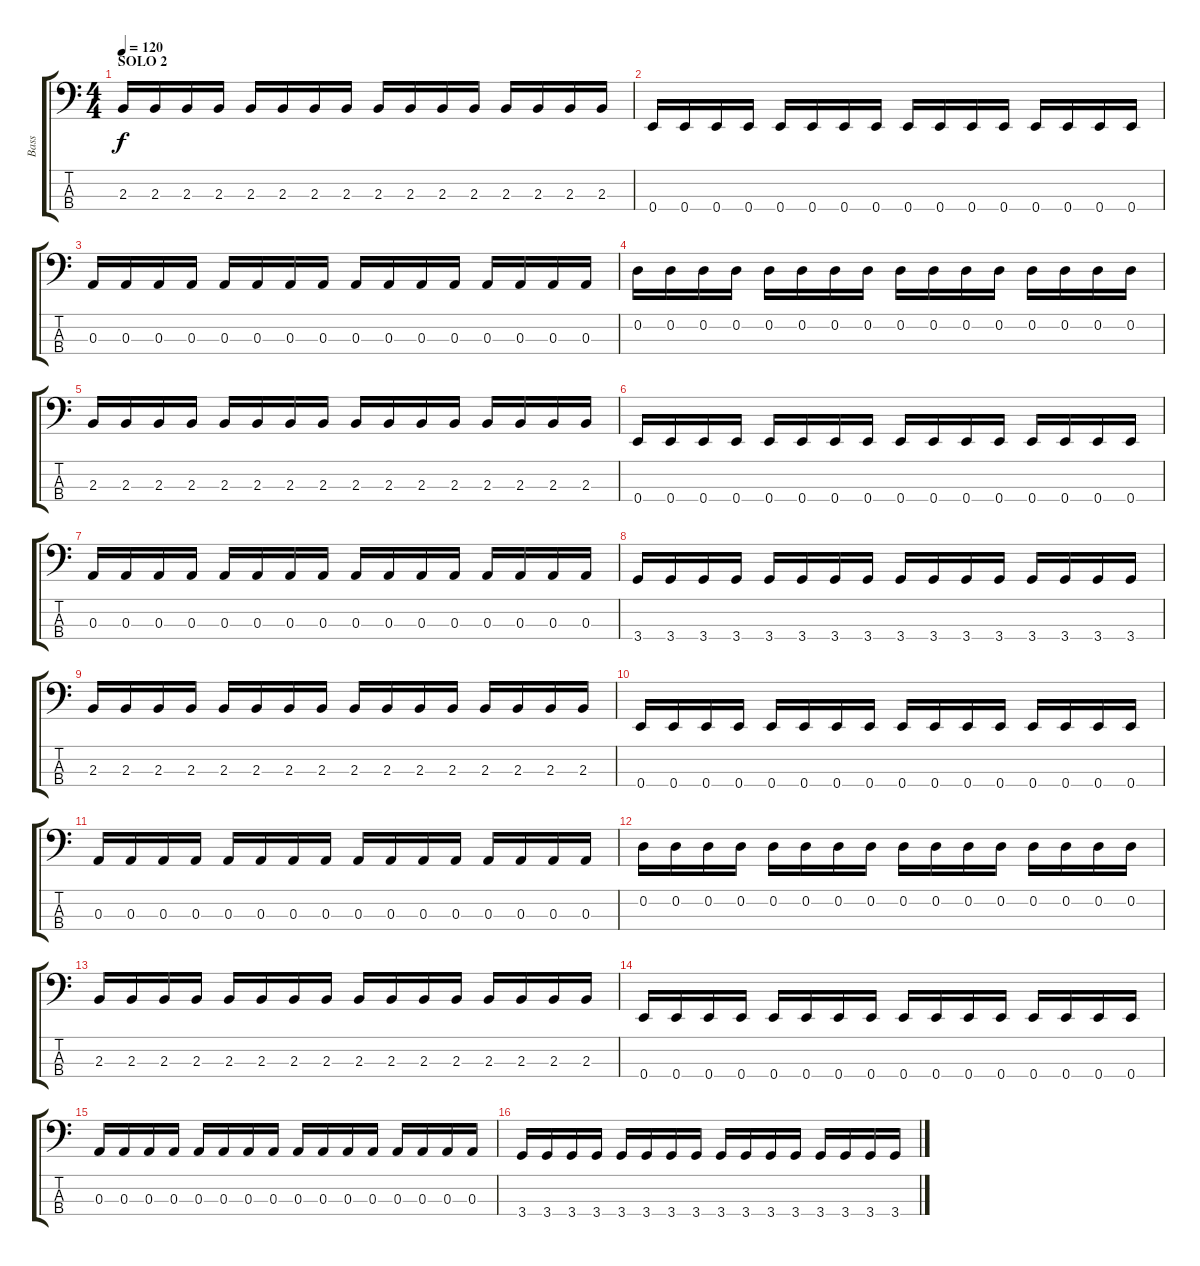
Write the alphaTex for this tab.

\track ("Bass" "Bass") {instrument electricbassfinger}
\staff {score tabs}
\tuning (G2 D2 A1 E1) {hide}
\ts (4 4)
\section ("" "SOLO 2")
\tempo 120
\clef f4
\ks c
2.3.16{dy f} 2.3.16 2.3.16 2.3.16 2.3.16 2.3.16 2.3.16 2.3.16 2.3.16 2.3.16 2.3.16 2.3.16 2.3.16 2.3.16 2.3.16 2.3.16 |
0.4.16 0.4.16 0.4.16 0.4.16 0.4.16 0.4.16 0.4.16 0.4.16 0.4.16 0.4.16 0.4.16 0.4.16 0.4.16 0.4.16 0.4.16 0.4.16 |
0.3.16 0.3.16 0.3.16 0.3.16 0.3.16 0.3.16 0.3.16 0.3.16 0.3.16 0.3.16 0.3.16 0.3.16 0.3.16 0.3.16 0.3.16 0.3.16 |
0.2.16 0.2.16 0.2.16 0.2.16 0.2.16 0.2.16 0.2.16 0.2.16 0.2.16 0.2.16 0.2.16 0.2.16 0.2.16 0.2.16 0.2.16 0.2.16 |
2.3.16 2.3.16 2.3.16 2.3.16 2.3.16 2.3.16 2.3.16 2.3.16 2.3.16 2.3.16 2.3.16 2.3.16 2.3.16 2.3.16 2.3.16 2.3.16 |
0.4.16 0.4.16 0.4.16 0.4.16 0.4.16 0.4.16 0.4.16 0.4.16 0.4.16 0.4.16 0.4.16 0.4.16 0.4.16 0.4.16 0.4.16 0.4.16 |
0.3.16 0.3.16 0.3.16 0.3.16 0.3.16 0.3.16 0.3.16 0.3.16 0.3.16 0.3.16 0.3.16 0.3.16 0.3.16 0.3.16 0.3.16 0.3.16 |
3.4.16 3.4.16 3.4.16 3.4.16 3.4.16 3.4.16 3.4.16 3.4.16 3.4.16 3.4.16 3.4.16 3.4.16 3.4.16 3.4.16 3.4.16 3.4.16 |
2.3.16 2.3.16 2.3.16 2.3.16 2.3.16 2.3.16 2.3.16 2.3.16 2.3.16 2.3.16 2.3.16 2.3.16 2.3.16 2.3.16 2.3.16 2.3.16 |
0.4.16 0.4.16 0.4.16 0.4.16 0.4.16 0.4.16 0.4.16 0.4.16 0.4.16 0.4.16 0.4.16 0.4.16 0.4.16 0.4.16 0.4.16 0.4.16 |
0.3.16 0.3.16 0.3.16 0.3.16 0.3.16 0.3.16 0.3.16 0.3.16 0.3.16 0.3.16 0.3.16 0.3.16 0.3.16 0.3.16 0.3.16 0.3.16 |
0.2.16 0.2.16 0.2.16 0.2.16 0.2.16 0.2.16 0.2.16 0.2.16 0.2.16 0.2.16 0.2.16 0.2.16 0.2.16 0.2.16 0.2.16 0.2.16 |
2.3.16 2.3.16 2.3.16 2.3.16 2.3.16 2.3.16 2.3.16 2.3.16 2.3.16 2.3.16 2.3.16 2.3.16 2.3.16 2.3.16 2.3.16 2.3.16 |
0.4.16 0.4.16 0.4.16 0.4.16 0.4.16 0.4.16 0.4.16 0.4.16 0.4.16 0.4.16 0.4.16 0.4.16 0.4.16 0.4.16 0.4.16 0.4.16 |
0.3.16 0.3.16 0.3.16 0.3.16 0.3.16 0.3.16 0.3.16 0.3.16 0.3.16 0.3.16 0.3.16 0.3.16 0.3.16 0.3.16 0.3.16 0.3.16 |
3.4.16 3.4.16 3.4.16 3.4.16 3.4.16 3.4.16 3.4.16 3.4.16 3.4.16 3.4.16 3.4.16 3.4.16 3.4.16 3.4.16 3.4.16 3.4.16
